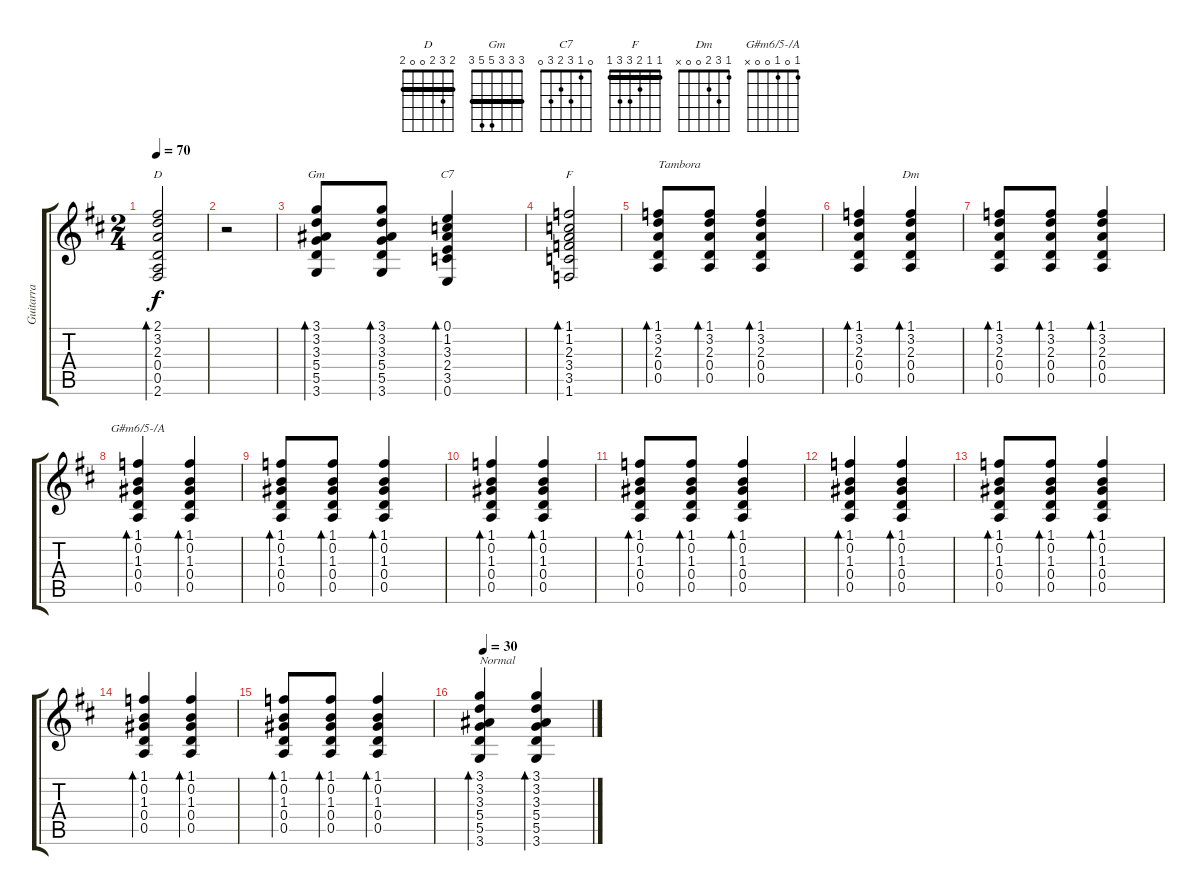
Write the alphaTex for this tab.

\track ("Guitarra" "Guitarra") {instrument acousticguitarnylon}
\staff {score tabs}
\tuning (E4 B3 G3 D3 A2 E2) {hide}
\chord ("D" 2 3 2 0 0 2) {barre 2}
\chord ("Gm" 3 3 3 5 5 3) {barre 3}
\chord ("C7" 0 1 3 2 3 0)
\chord ("F" 1 1 2 3 3 1) {barre 1}
\chord ("Dm" 1 3 2 0 0 x)
\chord ("G#m6/5-/A" 1 0 1 0 0 x)
\ts (2 4)
\tempo 70
\clef g2
\ks d
(2.1 3.2 2.3 0.4 0.5 2.6).2{bd 60 ch "D" dy f} |
r.2 |
(3.1 3.2 3.3 5.4 5.5 3.6).8{bd 60 ch "Gm"} (3.1 3.2 3.3 5.4 5.5 3.6).8{bd 60} (0.1 1.2 3.3 2.4 3.5 0.6).4{bd 60 ch "C7"} |
(1.1 1.2 2.3 3.4 3.5 1.6).2{bd 60 ch "F"} |
(1.1 3.2 2.3 0.4 0.5).8{bd 30 txt "Tambora"} (1.1 3.2 2.3 0.4 0.5).8{bd 30} (1.1 3.2 2.3 0.4 0.5).4{bd 30} |
(1.1 3.2 2.3 0.4 0.5).4{bd 30} (1.1 3.2 2.3 0.4 0.5).4{bd 30 ch "Dm"} |
(1.1 3.2 2.3 0.4 0.5).8{bd 30} (1.1 3.2 2.3 0.4 0.5).8{bd 30} (1.1 3.2 2.3 0.4 0.5).4{bd 30} |
(1.1 0.2 1.3 0.4 0.5).4{bd 30 ch "G#m6/5-/A"} (1.1 0.2 1.3 0.4 0.5).4{bd 30} |
(1.1 0.2 1.3 0.4 0.5).8{bd 30} (1.1 0.2 1.3 0.4 0.5).8{bd 30} (1.1 0.2 1.3 0.4 0.5).4{bd 30} |
(1.1 0.2 1.3 0.4 0.5).4{bd 30} (1.1 0.2 1.3 0.4 0.5).4{bd 30} |
(1.1 0.2 1.3 0.4 0.5).8{bd 30} (1.1 0.2 1.3 0.4 0.5).8{bd 30} (1.1 0.2 1.3 0.4 0.5).4{bd 30} |
(1.1 0.2 1.3 0.4 0.5).4{bd 30} (1.1 0.2 1.3 0.4 0.5).4{bd 30} |
(1.1 0.2 1.3 0.4 0.5).8{bd 30} (1.1 0.2 1.3 0.4 0.5).8{bd 30} (1.1 0.2 1.3 0.4 0.5).4{bd 30} |
(1.1 0.2 1.3 0.4 0.5).4{bd 30} (1.1 0.2 1.3 0.4 0.5).4{bd 30} |
(1.1 0.2 1.3 0.4 0.5).8{bd 30} (1.1 0.2 1.3 0.4 0.5).8{bd 30} (1.1 0.2 1.3 0.4 0.5).4{bd 30} |
\tempo 30
(3.1 3.2 3.3 5.4 5.5 3.6).4{bd 240 txt "Normal"} (3.1 3.2 3.3 5.4 5.5 3.6).4{bd 240}
